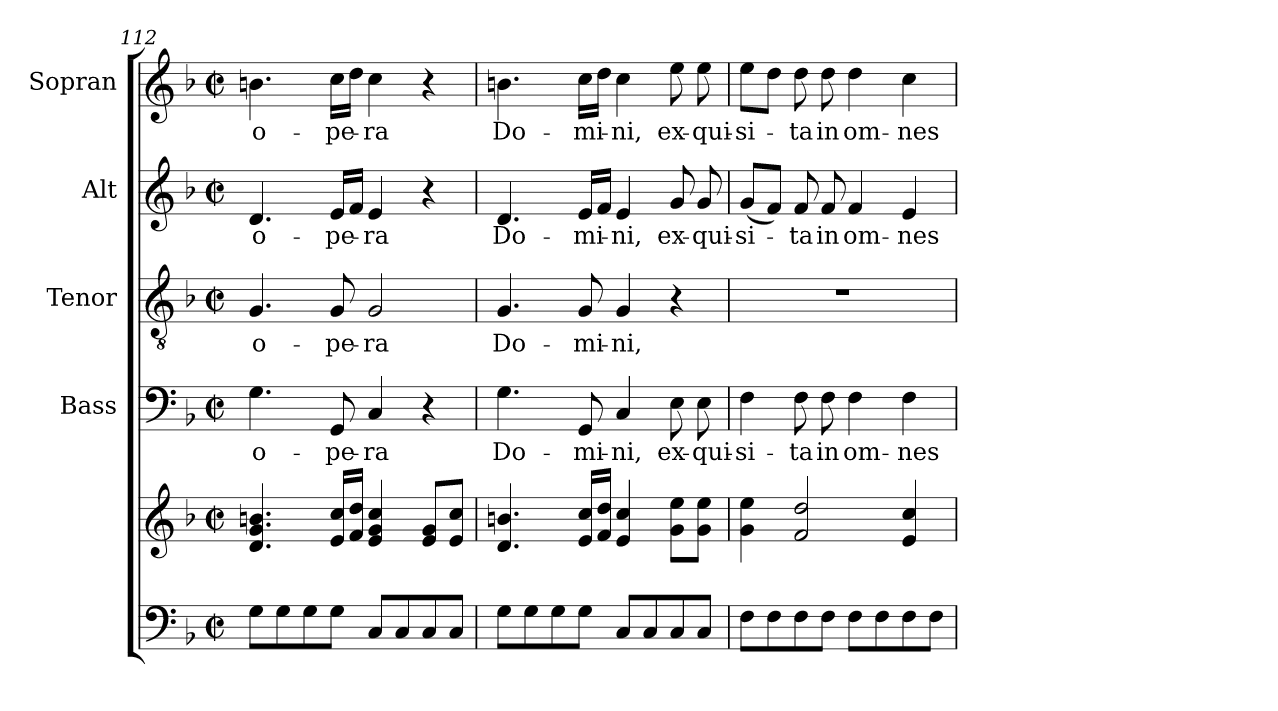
**kern	**kern	**kern	**text	**kern	**text	**kern	**text	**kern	**text
*part5	*part5	*part4	*part4	*part3	*part3	*part2	*part2	*part1	*part1
*staff6	*staff5	*staff4	*staff4	*staff3	*staff3	*staff2	*staff2	*staff1	*staff1
*	*	*I"Bass	*	*I"Tenor	*	*I"Alt	*	*I"Sopran	*
*	*	*I'B.	*	*I'T.	*	*I'A.	*	*I'S.	*
*clefF4	*clefG2	*clefF4	*	*clefGv2	*	*clefG2	*	*clefG2	*
*k[b-]	*k[b-]	*k[b-]	*	*k[b-]	*	*k[b-]	*	*k[b-]	*
*F:	*F:	*F:	*	*F:	*	*F:	*	*F:	*
*M2/2	*M2/2	*M2/2	*	*M2/2	*	*M2/2	*	*M2/2	*
*met(c|)	*met(c|)	*met(c|)	*	*met(c|)	*	*met(c|)	*	*met(c|)	*
=112	=112	=112	=112	=112	=112	=112	=112	=112	=112
!	!	!	!LO:LY:b	!	!LO:LY:b	!	!LO:LY:b	!	!LO:LY:b
8G\L	4.d/ 4.g/ 4.bn/	4.G\	o-	4.G/	o-	4.d/	o-	4.bn\	o-
8G\	.	.	.	.	.	.	.	.	.
8G\	.	.	.	.	.	.	.	.	.
!	!	!	!LO:LY:b	!	!LO:LY:b	!	!LO:LY:b	!	!LO:LY:b
8G\J	16e/ 16cc/LL	8GG/	-pe-	8G/	-pe-	16e/LL	-pe-	16cc\LL	-pe-
.	16f/ 16dd/JJ	.	.	.	.	16f/JJ	.	16dd\JJ	.
!	!	!	!LO:LY:b	!	!LO:LY:b	!	!LO:LY:b	!	!LO:LY:b
8C/L	4e/ 4g/ 4cc/	4C/	-ra	2G/	-ra	4e/	-ra	4cc\	-ra
8C/	.	.	.	.	.	.	.	.	.
8C/	8e/ 8g/L	4r	.	.	.	4r	.	4r	.
8C/J	8e/ 8cc/J	.	.	.	.	.	.	.	.
!!LO:PB:g=z
=113	=113	=113	=113	=113	=113	=113	=113	=113	=113
!	!	!	!LO:LY:b	!	!LO:LY:b	!	!LO:LY:b	!	!LO:LY:b
8G\L	4.d/ 4.bn/	4.G\	Do-	4.G/	Do-	4.d/	Do-	4.bn\	Do-
8G\	.	.	.	.	.	.	.	.	.
8G\	.	.	.	.	.	.	.	.	.
!	!	!	!LO:LY:b	!	!LO:LY:b	!	!LO:LY:b	!	!LO:LY:b
8G\J	16e/ 16cc/LL	8GG/	-mi-	8G/	-mi-	16e/LL	-mi-	16cc\LL	-mi-
.	16f/ 16dd/JJ	.	.	.	.	16f/JJ	.	16dd\JJ	.
!	!	!	!LO:LY:b	!	!LO:LY:b	!	!LO:LY:b	!	!LO:LY:b
8C/L	4e/ 4cc/	4C/	-ni,	4G/	-ni,	4e/	-ni,	4cc\	-ni,
8C/	.	.	.	.	.	.	.	.	.
!	!	!	!LO:LY:b	!	!	!	!LO:LY:b	!	!LO:LY:b
8C/	8g\ 8ee\L	8E\	ex-	4r	.	8g/	ex-	8ee\	ex-
!	!	!	!LO:LY:b	!	!	!	!LO:LY:b	!	!LO:LY:b
8C/J	8g\ 8ee\J	8E\	-qui-	.	.	8g/	-qui-	8ee\	-qui-
=114	=114	=114	=114	=114	=114	=114	=114	=114	=114
!	!	!	!LO:LY:b	!	!	!	!LO:LY:b	!	!LO:LY:b
8F\L	4g\ 4ee\	4F\	-si-	1r	.	(<8g/L	-si-	8ee\L	-si-
8F\	.	.	.	.	.	8f/J)	.	8dd\J	.
!	!	!	!LO:LY:b	!	!	!	!LO:LY:b	!	!LO:LY:b
8F\	2f/ 2dd/	8F\	-ta	.	.	8f/	-ta	8dd\	-ta
!	!	!	!LO:LY:b	!	!	!	!LO:LY:b	!	!LO:LY:b
8F\J	.	8F\	in	.	.	8f/	in	8dd\	in
!	!	!	!LO:LY:b	!	!	!	!LO:LY:b	!	!LO:LY:b
8F\L	.	4F\	om-	.	.	4f/	om-	4dd\	om-
8F\	.	.	.	.	.	.	.	.	.
!	!	!	!LO:LY:b	!	!	!	!LO:LY:b	!	!LO:LY:b
8F\	4e/ 4cc/	4F\	-nes	.	.	4e/	-nes	4cc\	-nes
8F\J	.	.	.	.	.	.	.	.	.
=	=	=	=	=	=	=	=	=	=
*-	*-	*-	*-	*-	*-	*-	*-	*-	*-
